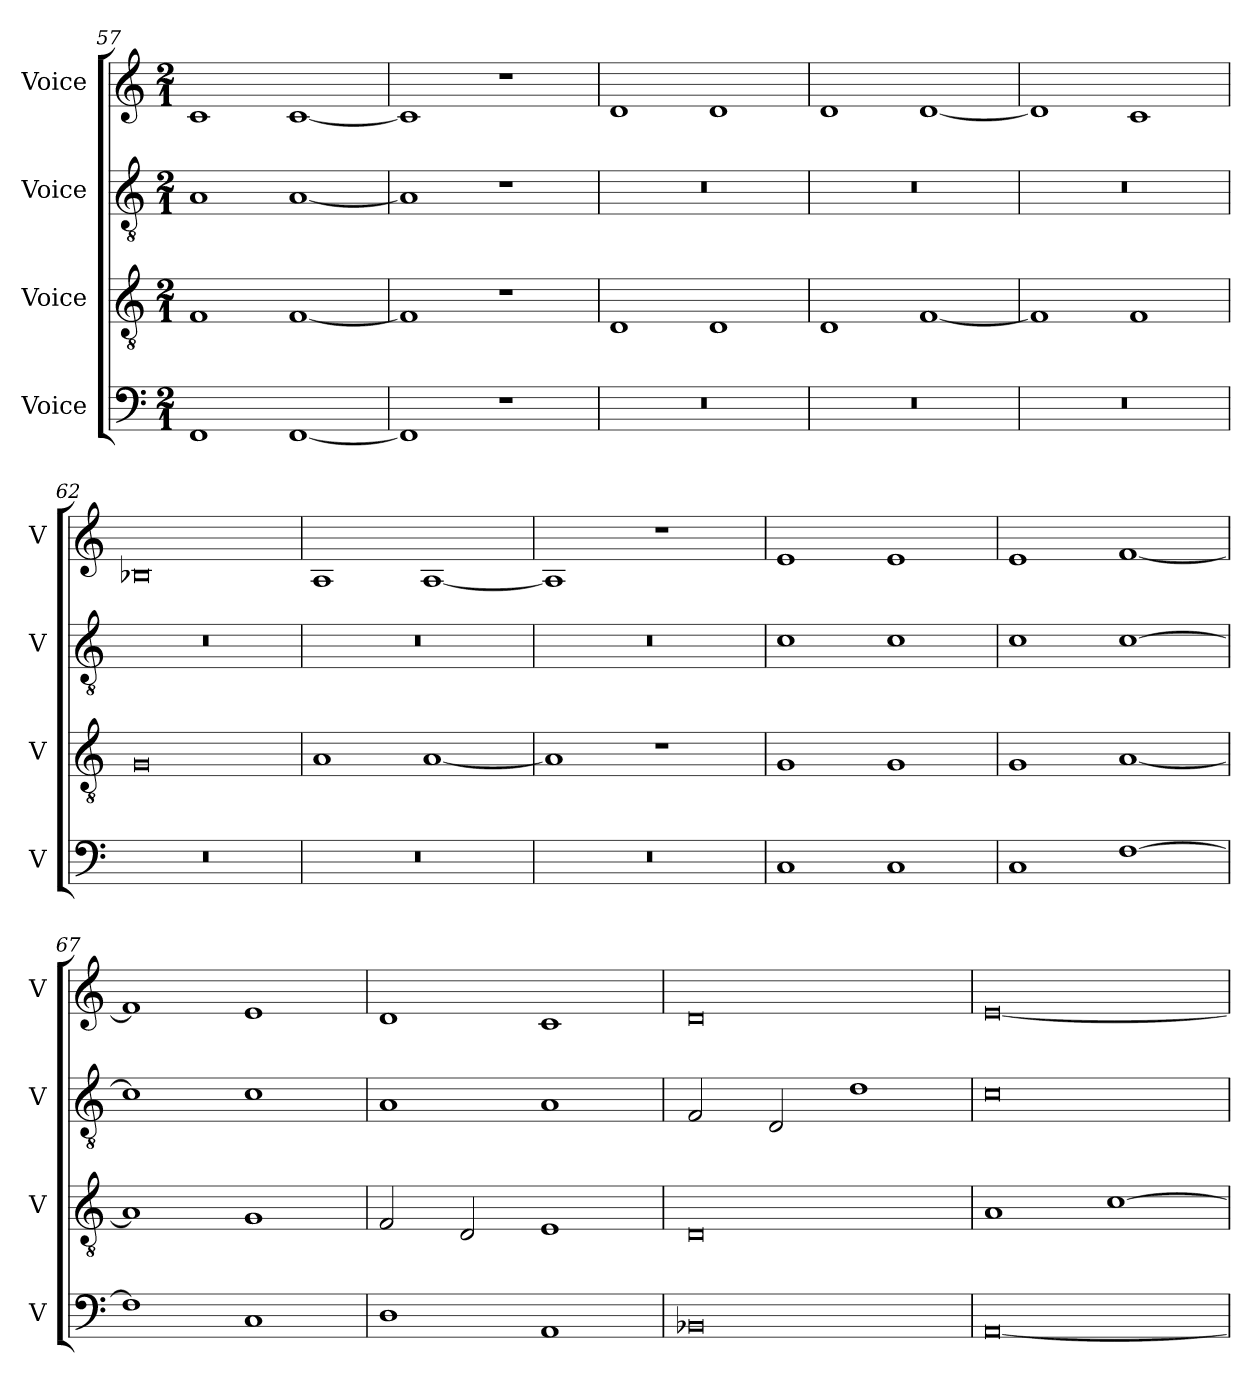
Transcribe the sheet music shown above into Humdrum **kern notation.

**kern	**kern	**kern	**kern
*part4	*part3	*part2	*part1
*staff4	*staff3	*staff2	*staff1
*I"Voice	*I"Voice	*I"Voice	*I"Voice
*I'V	*I'V	*I'V	*I'V
!!LO:LB:g=z
*clefF4	*clefGv2	*clefGv2	*clefG2
*k[]	*k[]	*k[]	*k[]
*M2/1	*M2/1	*M2/1	*M2/1
=57	=57	=57	=57
1FF	1F	1A	1c
[1FF	[1F	[1A	[1c
=58	=58	=58	=58
1FF]	1F]	1A]	1c]
1r	1r	1r	1r
=59	=59	=59	=59
0r	1D	0r	1d
.	1D	.	1d
=60	=60	=60	=60
0r	1D	0r	1d
.	[1F	.	[1d
=61	=61	=61	=61
0r	1F]	0r	1d]
.	1F	.	1c
=62	=62	=62	=62
0r	0G	0r	0B-X
=63	=63	=63	=63
0r	1A	0r	1A
.	[1A	.	[1A
=64	=64	=64	=64
0r	1A]	0r	1A]
.	1r	.	1r
=65	=65	=65	=65
1C	1G	1c	1e
1C	1G	1c	1e
=66	=66	=66	=66
1C	1G	1c	1e
[1F	[1A	[1c	[1f
=67	=67	=67	=67
1F]	1A]	1c]	1f]
1C	1G	1c	1e
!!LO:PB:g=z
=68	=68	=68	=68
1D	2F/	1A	1d
.	2D/	.	.
1AA	1E	1A	1c
=69	=69	=69	=69
0BB-X	0D	2F/	0d
.	.	2D/	.
.	.	1d	.
=70	=70	=70	=70
[0AA	1A	0c	[0e
.	[1c	.	.
=	=	=	=
*-	*-	*-	*-
